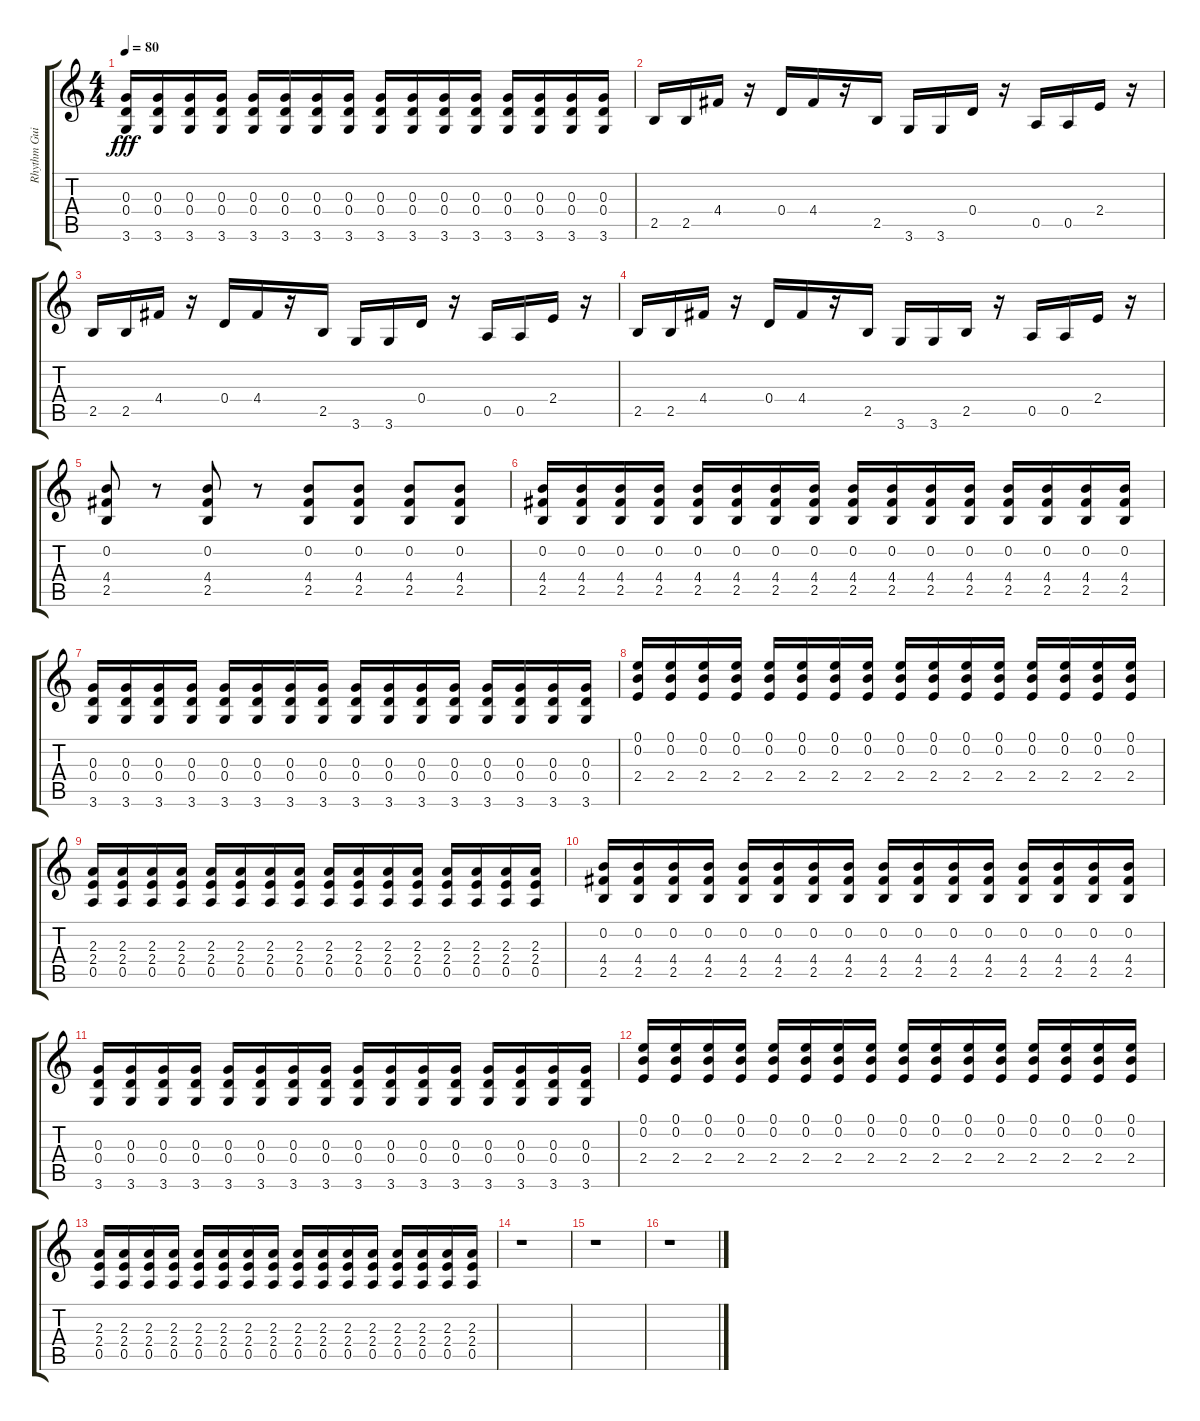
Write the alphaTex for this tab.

\track ("Rhythm Guitar" "Rhythm Gui") {instrument overdrivenguitar}
\staff {score tabs}
\tuning (E4 B3 G3 D3 A2 E2) {hide}
\ts (4 4)
\tempo 80
\clef g2
\ks c
(0.3 0.4 3.6).16{dy fff} (0.3 0.4 3.6).16 (0.3 0.4 3.6).16 (0.3 0.4 3.6).16 (0.3 0.4 3.6).16 (0.3 0.4 3.6).16 (0.3 0.4 3.6).16 (0.3 0.4 3.6).16 (0.3 0.4 3.6).16 (0.3 0.4 3.6).16 (0.3 0.4 3.6).16 (0.3 0.4 3.6).16 (0.3 0.4 3.6).16 (0.3 0.4 3.6).16 (0.3 0.4 3.6).16 (0.3 0.4 3.6).16 |
2.5.16 2.5.16 4.4.16 r.16 0.4.16 4.4.16 r.16 2.5.16 3.6.16 3.6.16 0.4.16 r.16 0.5.16 0.5.16 2.4.16 r.16 |
2.5.16 2.5.16 4.4.16 r.16 0.4.16 4.4.16 r.16 2.5.16 3.6.16 3.6.16 0.4.16 r.16 0.5.16 0.5.16 2.4.16 r.16 |
2.5.16 2.5.16 4.4.16 r.16 0.4.16 4.4.16 r.16 2.5.16 3.6.16 3.6.16 2.5.16 r.16 0.5.16 0.5.16 2.4.16 r.16 |
(0.2 4.4 2.5).8 r.8 (0.2 4.4 2.5).8 r.8 (0.2 4.4 2.5).8 (0.2 4.4 2.5).8 (0.2 4.4 2.5).8 (0.2 4.4 2.5).8 |
(0.2 4.4 2.5).16 (0.2 4.4 2.5).16 (0.2 4.4 2.5).16 (0.2 4.4 2.5).16 (0.2 4.4 2.5).16 (0.2 4.4 2.5).16 (0.2 4.4 2.5).16 (0.2 4.4 2.5).16 (0.2 4.4 2.5).16 (0.2 4.4 2.5).16 (0.2 4.4 2.5).16 (0.2 4.4 2.5).16 (0.2 4.4 2.5).16 (0.2 4.4 2.5).16 (0.2 4.4 2.5).16 (0.2 4.4 2.5).16 |
(0.3 0.4 3.6).16 (0.3 0.4 3.6).16 (0.3 0.4 3.6).16 (0.3 0.4 3.6).16 (0.3 0.4 3.6).16 (0.3 0.4 3.6).16 (0.3 0.4 3.6).16 (0.3 0.4 3.6).16 (0.3 0.4 3.6).16 (0.3 0.4 3.6).16 (0.3 0.4 3.6).16 (0.3 0.4 3.6).16 (0.3 0.4 3.6).16 (0.3 0.4 3.6).16 (0.3 0.4 3.6).16 (0.3 0.4 3.6).16 |
(0.1 0.2 2.4).16 (0.1 0.2 2.4).16 (0.1 0.2 2.4).16 (0.1 0.2 2.4).16 (0.1 0.2 2.4).16 (0.1 0.2 2.4).16 (0.1 0.2 2.4).16 (0.1 0.2 2.4).16 (0.1 0.2 2.4).16 (0.1 0.2 2.4).16 (0.1 0.2 2.4).16 (0.1 0.2 2.4).16 (0.1 0.2 2.4).16 (0.1 0.2 2.4).16 (0.1 0.2 2.4).16 (0.1 0.2 2.4).16 |
(2.3 2.4 0.5).16 (2.3 2.4 0.5).16 (2.3 2.4 0.5).16 (2.3 2.4 0.5).16 (2.3 2.4 0.5).16 (2.3 2.4 0.5).16 (2.3 2.4 0.5).16 (2.3 2.4 0.5).16 (2.3 2.4 0.5).16 (2.3 2.4 0.5).16 (2.3 2.4 0.5).16 (2.3 2.4 0.5).16 (2.3 2.4 0.5).16 (2.3 2.4 0.5).16 (2.3 2.4 0.5).16 (2.3 2.4 0.5).16 |
(0.2 4.4 2.5).16 (0.2 4.4 2.5).16 (0.2 4.4 2.5).16 (0.2 4.4 2.5).16 (0.2 4.4 2.5).16 (0.2 4.4 2.5).16 (0.2 4.4 2.5).16 (0.2 4.4 2.5).16 (0.2 4.4 2.5).16 (0.2 4.4 2.5).16 (0.2 4.4 2.5).16 (0.2 4.4 2.5).16 (0.2 4.4 2.5).16 (0.2 4.4 2.5).16 (0.2 4.4 2.5).16 (0.2 4.4 2.5).16 |
(0.3 0.4 3.6).16 (0.3 0.4 3.6).16 (0.3 0.4 3.6).16 (0.3 0.4 3.6).16 (0.3 0.4 3.6).16 (0.3 0.4 3.6).16 (0.3 0.4 3.6).16 (0.3 0.4 3.6).16 (0.3 0.4 3.6).16 (0.3 0.4 3.6).16 (0.3 0.4 3.6).16 (0.3 0.4 3.6).16 (0.3 0.4 3.6).16 (0.3 0.4 3.6).16 (0.3 0.4 3.6).16 (0.3 0.4 3.6).16 |
(0.1 0.2 2.4).16 (0.1 0.2 2.4).16 (0.1 0.2 2.4).16 (0.1 0.2 2.4).16 (0.1 0.2 2.4).16 (0.1 0.2 2.4).16 (0.1 0.2 2.4).16 (0.1 0.2 2.4).16 (0.1 0.2 2.4).16 (0.1 0.2 2.4).16 (0.1 0.2 2.4).16 (0.1 0.2 2.4).16 (0.1 0.2 2.4).16 (0.1 0.2 2.4).16 (0.1 0.2 2.4).16 (0.1 0.2 2.4).16 |
(2.3 2.4 0.5).16 (2.3 2.4 0.5).16 (2.3 2.4 0.5).16 (2.3 2.4 0.5).16 (2.3 2.4 0.5).16 (2.3 2.4 0.5).16 (2.3 2.4 0.5).16 (2.3 2.4 0.5).16 (2.3 2.4 0.5).16 (2.3 2.4 0.5).16 (2.3 2.4 0.5).16 (2.3 2.4 0.5).16 (2.3 2.4 0.5).16 (2.3 2.4 0.5).16 (2.3 2.4 0.5).16 (2.3 2.4 0.5).16 |
r.1 |
r.1 |
r.1
